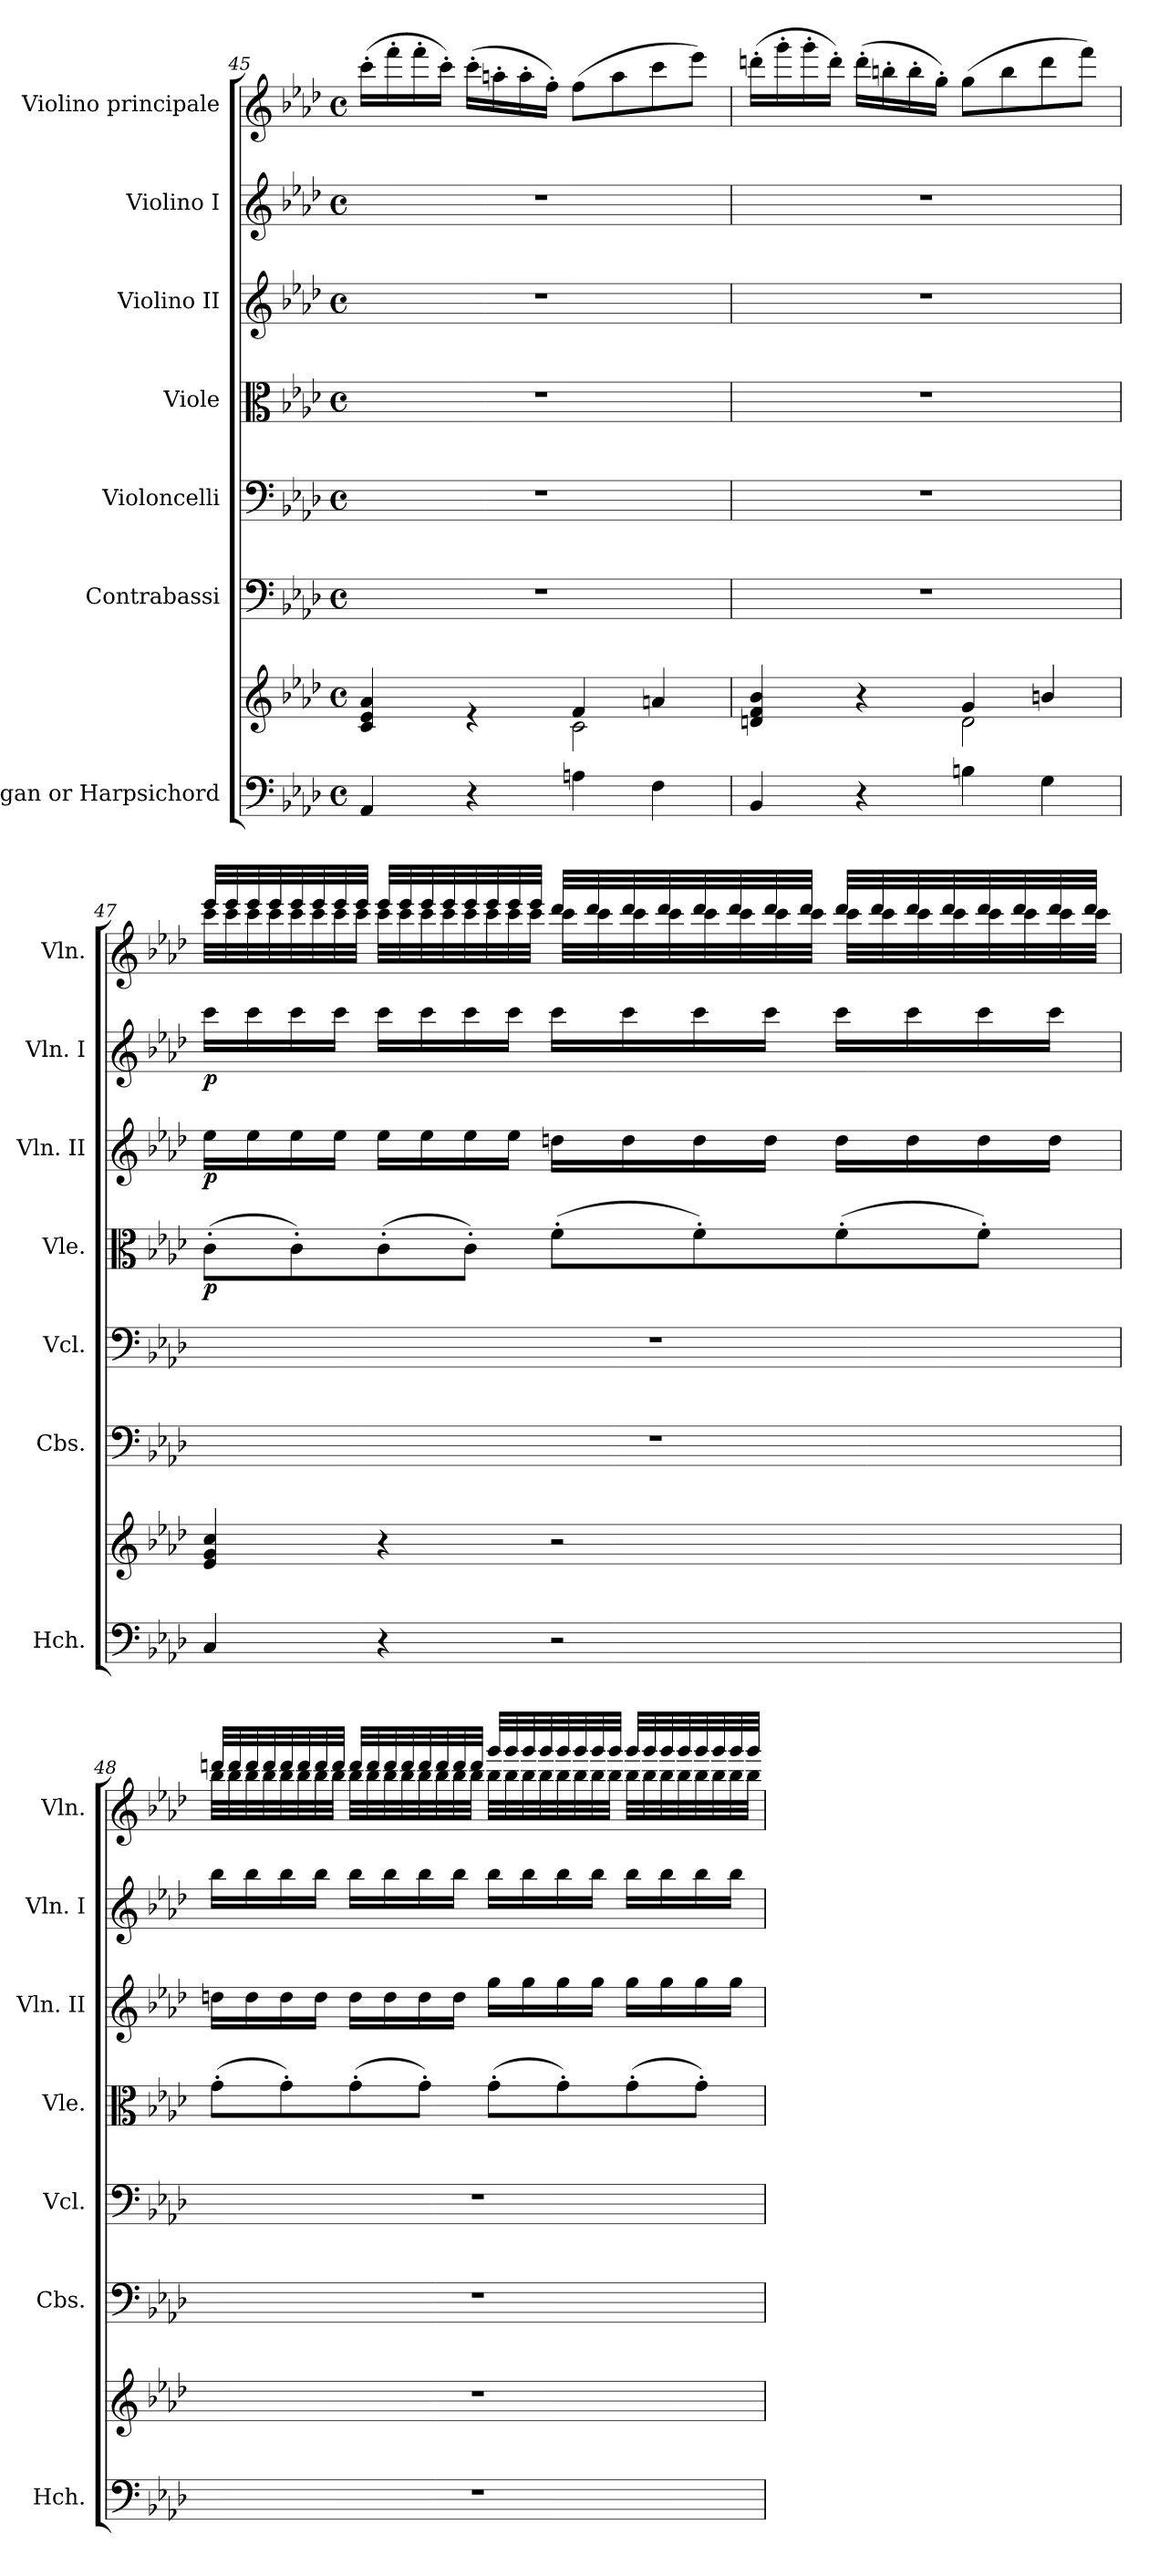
**kern	**kern	**kern	**kern	**kern	**dynam	**kern	**dynam	**kern	**dynam	**kern	**dynam
*part7	*part7	*part6	*part5	*part4	*part4	*part3	*part3	*part2	*part2	*part1	*part1
*staff8	*staff7	*staff6	*staff5	*staff4	*staff4	*staff3	*staff3	*staff2	*staff2	*staff1	*staff1
*I"Organ or Harpsichord	*	*I"Contrabassi	*I"Violoncelli	*I"Viole	*	*I"Violino II	*	*I"Violino I	*	*I"Violino principale	*
*I'Hch.	*	*I'Cbs.	*I'Vcl.	*I'Vle.	*	*I'Vln. II	*	*I'Vln. I	*	*I'Vln.	*
*clefF4	*clefG2	*clefF4	*clefF4	*clefC3	*	*clefG2	*	*clefG2	*	*clefG2	*
*	*	*ITrd7c12	*	*	*	*	*	*	*	*	*
*k[b-e-a-d-]	*k[b-e-a-d-]	*k[b-e-a-d-]	*k[b-e-a-d-]	*k[b-e-a-d-]	*	*k[b-e-a-d-]	*	*k[b-e-a-d-]	*	*k[b-e-a-d-]	*
*M4/4	*M4/4	*M4/4	*M4/4	*M4/4	*	*M4/4	*	*M4/4	*	*M4/4	*
*met(c)	*met(c)	*met(c)	*met(c)	*met(c)	*	*met(c)	*	*met(c)	*	*met(c)	*
=45	=45	=45	=45	=45	=45	=45	=45	=45	=45	=45	=45
*	*^	*	*	*	*	*	*	*	*	*	*
4AA-/	4c/ 4e-/ 4a-/	2ryy	1r	1r	1r	.	1r	.	1r	.	(>16ccc'\LL	.
.	.	.	.	.	.	.	.	.	.	.	16fff'\	.
.	.	.	.	.	.	.	.	.	.	.	16fff'\	.
.	.	.	.	.	.	.	.	.	.	.	16ccc'\JJ)	.
4r	4re	.	.	.	.	.	.	.	.	.	(>16ccc'\LL	.
.	.	.	.	.	.	.	.	.	.	.	16aan'\	.
.	.	.	.	.	.	.	.	.	.	.	16aa'\	.
.	.	.	.	.	.	.	.	.	.	.	16ff'\JJ)	.
4An\	4f/	2c\	.	.	.	.	.	.	.	.	(>8ff\L	.
.	.	.	.	.	.	.	.	.	.	.	8aa\	.
4F\	4an/	.	.	.	.	.	.	.	.	.	8ccc\	.
.	.	.	.	.	.	.	.	.	.	.	8eee-\J)	.
=46	=46	=46	=46	=46	=46	=46	=46	=46	=46	=46	=46	=46
4BB-/	4dn/ 4f/ 4b-/	2ryy	1r	1r	1r	.	1r	.	1r	.	(>16dddn'\LL	.
.	.	.	.	.	.	.	.	.	.	.	16ggg'\	.
.	.	.	.	.	.	.	.	.	.	.	16ggg'\	.
.	.	.	.	.	.	.	.	.	.	.	16ddd'\JJ)	.
4r	4r	.	.	.	.	.	.	.	.	.	(>16ddd'\LL	.
.	.	.	.	.	.	.	.	.	.	.	16bbn'\	.
.	.	.	.	.	.	.	.	.	.	.	16bb'\	.
.	.	.	.	.	.	.	.	.	.	.	16gg'\JJ)	.
4Bn\	4g/	2d\	.	.	.	.	.	.	.	.	(>8gg\L	.
.	.	.	.	.	.	.	.	.	.	.	8bb\	.
4G\	4bn/	.	.	.	.	.	.	.	.	.	8ddd\	.
.	.	.	.	.	.	.	.	.	.	.	8fff\J)	.
*	*v	*v	*	*	*	*	*	*	*	*	*	*
!!LO:LB:g=z
=47	=47	=47	=47	=47	=47	=47	=47	=47	=47	=47	=47
*	*	*	*	*	*	*	*	*	*	*^	*
!	!	!	!	!	!LO:DY:b	!	!LO:DY:b	!	!LO:DY:b	!	!	!LO:DY:b
!	!	!	!	!	!	!	!	!	!	!	!	!LO:DY:n=1:b
4C/	4e-/ 4g/ 4cc/	1r	1r	(>8c'\L	p	16ee-\LL	p	16ccc\LL	p	32eee-/LLL	32ccc\LLL	mf mf
.	.	.	.	.	.	.	.	.	.	32eee-/	32ccc\	.
.	.	.	.	.	.	16ee-\	.	16ccc\	.	32eee-/	32ccc\	.
.	.	.	.	.	.	.	.	.	.	32eee-/	32ccc\	.
.	.	.	.	8c'\)	.	16ee-\	.	16ccc\	.	32eee-/	32ccc\	.
.	.	.	.	.	.	.	.	.	.	32eee-/	32ccc\	.
.	.	.	.	.	.	16ee-\JJ	.	16ccc\JJ	.	32eee-/	32ccc\	.
.	.	.	.	.	.	.	.	.	.	32eee-/JJJ	32ccc\JJJ	.
4r	4r	.	.	(>8c'\	.	16ee-\LL	.	16ccc\LL	.	32eee-/LLL	32ccc\LLL	.
.	.	.	.	.	.	.	.	.	.	32eee-/	32ccc\	.
.	.	.	.	.	.	16ee-\	.	16ccc\	.	32eee-/	32ccc\	.
.	.	.	.	.	.	.	.	.	.	32eee-/	32ccc\	.
.	.	.	.	8c'\J)	.	16ee-\	.	16ccc\	.	32eee-/	32ccc\	.
.	.	.	.	.	.	.	.	.	.	32eee-/	32ccc\	.
.	.	.	.	.	.	16ee-\JJ	.	16ccc\JJ	.	32eee-/	32ccc\	.
.	.	.	.	.	.	.	.	.	.	32eee-/JJJ	32ccc\JJJ	.
2r	2r	.	.	(>8f'\L	.	16ddn\LL	.	16ccc\LL	.	32ddd-/LLL	32ccc\LLL	.
.	.	.	.	.	.	.	.	.	.	32ddd-/	32ccc\	.
.	.	.	.	.	.	16dd\	.	16ccc\	.	32ddd-/	32ccc\	.
.	.	.	.	.	.	.	.	.	.	32ddd-/	32ccc\	.
.	.	.	.	8f'\)	.	16dd\	.	16ccc\	.	32ddd-/	32ccc\	.
.	.	.	.	.	.	.	.	.	.	32ddd-/	32ccc\	.
.	.	.	.	.	.	16dd\JJ	.	16ccc\JJ	.	32ddd-/	32ccc\	.
.	.	.	.	.	.	.	.	.	.	32ddd-/JJJ	32ccc\JJJ	.
.	.	.	.	(>8f'\	.	16dd\LL	.	16ccc\LL	.	32ddd-/LLL	32ccc\LLL	.
.	.	.	.	.	.	.	.	.	.	32ddd-/	32ccc\	.
.	.	.	.	.	.	16dd\	.	16ccc\	.	32ddd-/	32ccc\	.
.	.	.	.	.	.	.	.	.	.	32ddd-/	32ccc\	.
.	.	.	.	8f'\J)	.	16dd\	.	16ccc\	.	32ddd-/	32ccc\	.
.	.	.	.	.	.	.	.	.	.	32ddd-/	32ccc\	.
.	.	.	.	.	.	16dd\JJ	.	16ccc\JJ	.	32ddd-/	32ccc\	.
.	.	.	.	.	.	.	.	.	.	32ddd-/JJJ	32ccc\JJJ	.
!!LO:PB:g=z	!!
=48	=48	=48	=48	=48	=48	=48	=48	=48	=48	=48	=48	=48
1r	1r	1r	1r	(>8g'\L	.	16ddn\LL	.	16bb-\LL	.	32dddn/LLL	32bb-\LLL	.
.	.	.	.	.	.	.	.	.	.	32ddd/	32bb-\	.
.	.	.	.	.	.	16dd\	.	16bb-\	.	32ddd/	32bb-\	.
.	.	.	.	.	.	.	.	.	.	32ddd/	32bb-\	.
.	.	.	.	8g'\)	.	16dd\	.	16bb-\	.	32ddd/	32bb-\	.
.	.	.	.	.	.	.	.	.	.	32ddd/	32bb-\	.
.	.	.	.	.	.	16dd\JJ	.	16bb-\JJ	.	32ddd/	32bb-\	.
.	.	.	.	.	.	.	.	.	.	32ddd/JJJ	32bb-\JJJ	.
.	.	.	.	(>8g'\	.	16dd\LL	.	16bb-\LL	.	32ddd/LLL	32bb-\LLL	.
.	.	.	.	.	.	.	.	.	.	32ddd/	32bb-\	.
.	.	.	.	.	.	16dd\	.	16bb-\	.	32ddd/	32bb-\	.
.	.	.	.	.	.	.	.	.	.	32ddd/	32bb-\	.
.	.	.	.	8g'\J)	.	16dd\	.	16bb-\	.	32ddd/	32bb-\	.
.	.	.	.	.	.	.	.	.	.	32ddd/	32bb-\	.
.	.	.	.	.	.	16dd\JJ	.	16bb-\JJ	.	32ddd/	32bb-\	.
.	.	.	.	.	.	.	.	.	.	32ddd/JJJ	32bb-\JJJ	.
.	.	.	.	(>8g'\L	.	16gg\LL	.	16bb-\LL	.	32ggg/LLL	32bb-\LLL	.
.	.	.	.	.	.	.	.	.	.	32ggg/	32bb-\	.
.	.	.	.	.	.	16gg\	.	16bb-\	.	32ggg/	32bb-\	.
.	.	.	.	.	.	.	.	.	.	32ggg/	32bb-\	.
.	.	.	.	8g'\)	.	16gg\	.	16bb-\	.	32ggg/	32bb-\	.
.	.	.	.	.	.	.	.	.	.	32ggg/	32bb-\	.
.	.	.	.	.	.	16gg\JJ	.	16bb-\JJ	.	32ggg/	32bb-\	.
.	.	.	.	.	.	.	.	.	.	32ggg/JJJ	32bb-\JJJ	.
.	.	.	.	(>8g'\	.	16gg\LL	.	16bb-\LL	.	32ggg/LLL	32bb-\LLL	.
.	.	.	.	.	.	.	.	.	.	32ggg/	32bb-\	.
.	.	.	.	.	.	16gg\	.	16bb-\	.	32ggg/	32bb-\	.
.	.	.	.	.	.	.	.	.	.	32ggg/	32bb-\	.
.	.	.	.	8g'\J)	.	16gg\	.	16bb-\	.	32ggg/	32bb-\	.
.	.	.	.	.	.	.	.	.	.	32ggg/	32bb-\	.
.	.	.	.	.	.	16gg\JJ	.	16bb-\JJ	.	32ggg/	32bb-\	.
.	.	.	.	.	.	.	.	.	.	32ggg/JJJ	32bb-\JJJ	.
*	*	*	*	*	*	*	*	*	*	*v	*v	*
=	=	=	=	=	=	=	=	=	=	=	=
*-	*-	*-	*-	*-	*-	*-	*-	*-	*-	*-	*-
